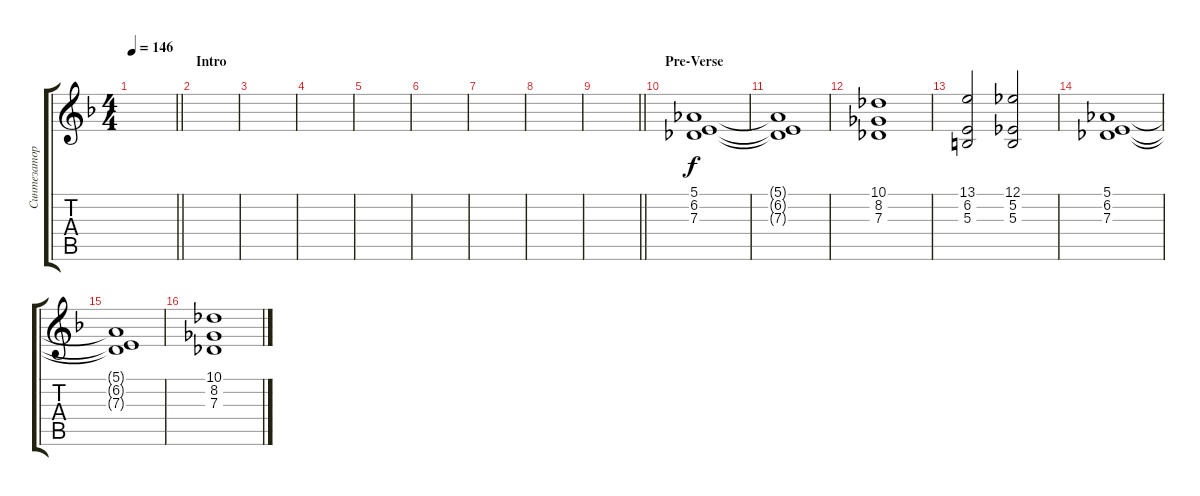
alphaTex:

\track ("Синтезатор" "Синтезатор") {instrument drawbarorgan}
\staff {score tabs}
\tuning (Eb4 Bb3 Gb3 Db3 Ab2 Eb2) {hide}
\ts (4 4)
\tempo 146
\clef g2
\barLineRight lightlight
\ks dminor
|
\section ("" "Intro")
|
|
|
|
|
|
|
\barLineRight lightlight
|
\section ("" "Pre-Verse")
(5.1 6.2 7.3).1 |
(5.1{t} 6.2{t} 7.3{t}).1 |
(10.1 8.2 7.3).1 |
(13.1 6.2 5.3).2 (12.1 5.2 5.3).2 |
(5.1 6.2 7.3).1 |
(5.1{t} 6.2{t} 7.3{t}).1 |
(10.1 8.2 7.3).1
